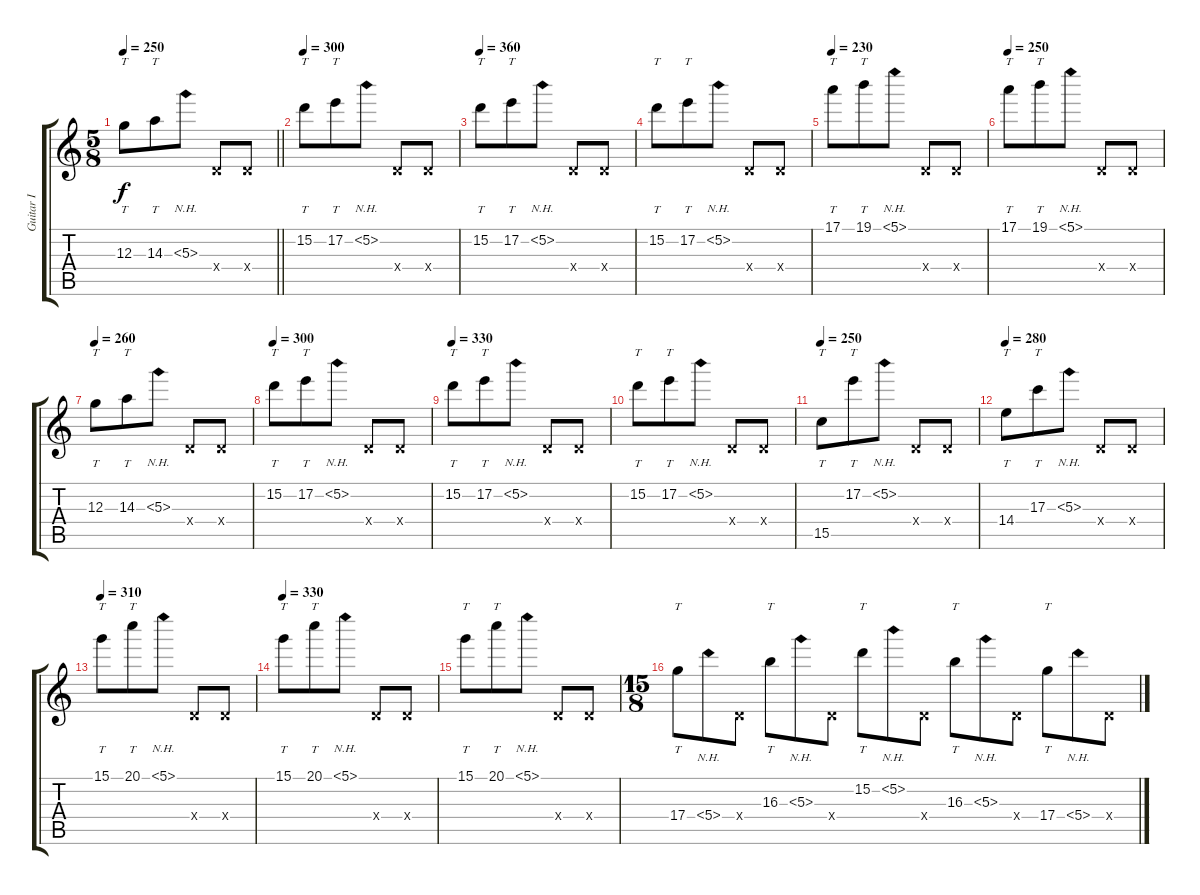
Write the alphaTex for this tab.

\track ("Guitar I" "Guitar I") {instrument overdrivenguitar}
\staff {score tabs}
\tuning (E4 B3 G3 D3 A2 E2) {hide}
\ts (5 8)
\tempo 250
\clef g2
\barLineRight lightlight
\ks c
12.3.8{tt dy f} 14.3.8{tt} 5.3{nh}.8 0.4{x}.8 0.4{x}.8 |
\tempo 300
15.2.8{tt} 17.2.8{tt} 5.2{nh}.8 0.4{x}.8 0.4{x}.8 |
\tempo 360
15.2.8{tt} 17.2.8{tt} 5.2{nh}.8 0.4{x}.8 0.4{x}.8 |
15.2.8{tt} 17.2.8{tt} 5.2{nh}.8 0.4{x}.8 0.4{x}.8 |
\tempo 230
17.1.8{tt} 19.1.8{tt} 5.1{nh}.8 0.4{x}.8 0.4{x}.8 |
\tempo 250
17.1.8{tt} 19.1.8{tt} 5.1{nh}.8 0.4{x}.8 0.4{x}.8 |
\tempo 260
12.3.8{tt} 14.3.8{tt} 5.3{nh}.8 0.4{x}.8 0.4{x}.8 |
\tempo 300
15.2.8{tt} 17.2.8{tt} 5.2{nh}.8 0.4{x}.8 0.4{x}.8 |
\tempo 330
15.2.8{tt} 17.2.8{tt} 5.2{nh}.8 0.4{x}.8 0.4{x}.8 |
15.2.8{tt} 17.2.8{tt} 5.2{nh}.8 0.4{x}.8 0.4{x}.8 |
\tempo 250
15.5.8{tt} 17.2.8{tt} 5.2{nh}.8 0.4{x}.8 0.4{x}.8 |
\tempo 280
14.4.8{tt} 17.3.8{tt} 5.3{nh}.8 0.4{x}.8 0.4{x}.8 |
\tempo 310
15.1.8{tt} 20.1.8{tt} 5.1{nh}.8 0.4{x}.8 0.4{x}.8 |
\tempo 330
15.1.8{tt} 20.1.8{tt} 5.1{nh}.8 0.4{x}.8 0.4{x}.8 |
15.1.8{tt} 20.1.8{tt} 5.1{nh}.8 0.4{x}.8 0.4{x}.8 |
\ts (15 8)
17.4.8{tt} 5.4{nh}.8 0.4{x}.8 16.3.8{tt} 5.3{nh}.8 0.4{x}.8 15.2.8{tt} 5.2{nh}.8 0.4{x}.8 16.3.8{tt} 5.3{nh}.8 0.4{x}.8 17.4.8{tt} 5.4{nh}.8 0.4{x}.8
